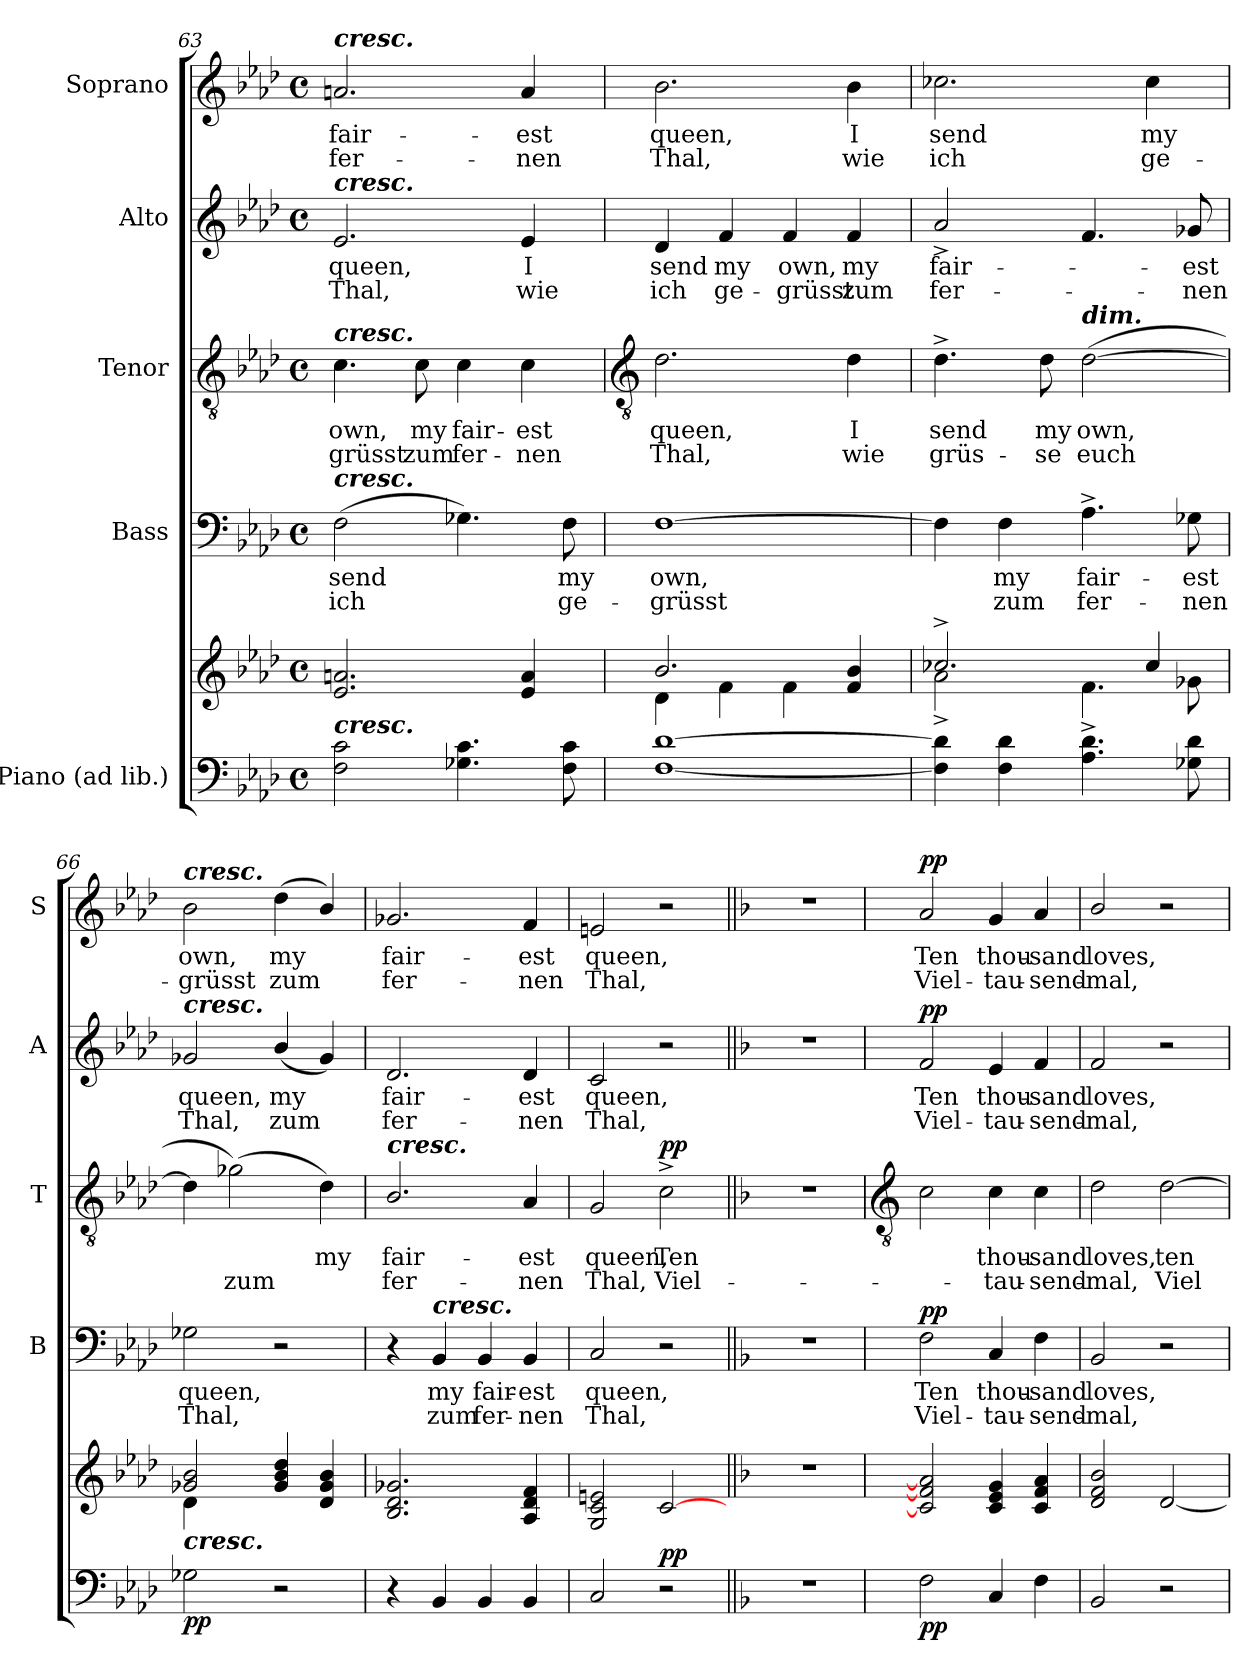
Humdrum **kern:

**kern	**kern	**dynam	**kern	**text	**text	**dynam	**kern	**text	**text	**dynam	**kern	**text	**text	**dynam	**kern	**text	**text	**dynam
*part5	*part5	*part5	*part4	*part4	*part4	*part4	*part3	*part3	*part3	*part3	*part2	*part2	*part2	*part2	*part1	*part1	*part1	*part1
*staff6	*staff5	*staff5/6	*staff4	*staff4	*staff4	*staff4	*staff3	*staff3	*staff3	*staff3	*staff2	*staff2	*staff2	*staff2	*staff1	*staff1	*staff1	*staff1
*I"Piano (ad lib.)	*	*	*I"Bass	*	*	*	*I"Tenor	*	*	*	*I"Alto	*	*	*	*I"Soprano	*	*	*
*	*	*	*I'B	*	*	*	*I'T	*	*	*	*I'A	*	*	*	*I'S	*	*	*
*clefF4	*clefG2	*	*clefF4	*	*	*	*clefGv2	*	*	*	*clefG2	*	*	*	*clefG2	*	*	*
*k[b-e-a-d-]	*k[b-e-a-d-]	*	*k[b-e-a-d-]	*	*	*	*k[b-e-a-d-]	*	*	*	*k[b-e-a-d-]	*	*	*	*k[b-e-a-d-]	*	*	*
*A-:	*A-:	*	*A-:	*	*	*	*A-:	*	*	*	*A-:	*	*	*	*A-:	*	*	*
*M4/4	*M4/4	*	*M4/4	*	*	*	*M4/4	*	*	*	*M4/4	*	*	*	*M4/4	*	*	*
*met(c)	*met(c)	*	*met(c)	*	*	*	*met(c)	*	*	*	*met(c)	*	*	*	*met(c)	*	*	*
=63	=63	=63	=63	=63	=63	=63	=63	=63	=63	=63	=63	=63	=63	=63	=63	=63	=63	=63
*	*^	*	*	*	*	*	*	*	*	*	*	*	*	*	*	*	*	*
!	!	!	!	!	!	!	!	!	!	!	!	!	!	!	!	!LO:TX:a:Bi:t=cresc.	!	!	!
!	!	!	!	!	!	!	!	!	!	!	!	!LO:TX:a:Bi:t=cresc.	!	!	!	!	!	!	!
!	!	!	!	!	!	!	!	!LO:TX:a:Bi:t=cresc.	!	!	!	!	!	!	!	!	!	!	!
!	!	!	!	!LO:TX:a:Bi:t=cresc.	!	!	!	!	!	!	!	!	!	!	!	!	!	!	!
!LO:TX:a:Bi:t=cresc.	!	!	!	!	!	!	!	!	!	!	!	!	!	!	!	!	!	!	!
!	!	!	!	!	!LO:LY:b	!LO:LY:b	!	!	!LO:LY:b	!LO:LY:b	!	!	!LO:LY:b	!LO:LY:b	!	!	!LO:LY:b	!LO:LY:b	!
2F 2c	2.e-/ 2.an/	1ryy	.	(>2F	send	ich	.	4.c	-own,	grüsst	.	2.e-	queen,	Thal,	.	2.an	fair-	-fer-	.
!	!	!	!	!	!	!	!	!	!LO:LY:b	!LO:LY:b	!	!	!	!	!	!	!	!	!
.	.	.	.	.	.	.	.	8c	my	zum	.	.	.	.	.	.	.	.	.
!	!	!	!	!	!	!	!	!	!LO:LY:b	!LO:LY:b	!	!	!	!	!	!	!	!	!
4.G-X 4.c	.	.	.	4.G-X)	.	.	.	4c	fair-	-fer-	.	.	.	.	.	.	.	.	.
!	!	!	!	!	!	!	!	!	!LO:LY:b	!LO:LY:b	!	!	!LO:LY:b	!LO:LY:b	!	!	!LO:LY:b	!LO:LY:b	!
.	4e-/ 4a/	.	.	.	.	.	.	4c	-est	nen	.	4e-	I	wie	.	4a	-est	nen	.
!	!	!	!	!	!LO:LY:b	!LO:LY:b	!	!	!	!	!	!	!	!	!	!	!	!	!
8F 8c	.	.	.	8F	my	ge-	.	.	.	.	.	.	.	.	.	.	.	.	.
!!LO:LB:g=z
=64	=64	=64	=64	=64	=64	=64	=64	=64	=64	=64	=64	=64	=64	=64	=64	=64	=64	=64	=64
*	*	*	*	*	*	*	*	*clefGv2	*	*	*	*	*	*	*	*	*	*	*
!	!	!	!	!	!LO:LY:b	!LO:LY:b	!	!	!LO:LY:b	!LO:LY:b	!	!	!LO:LY:b	!LO:LY:b	!	!	!LO:LY:b	!LO:LY:b	!
[1F [1d-	2.b-/	4d-\	.	[1F	-own,	grüsst	.	2.d-	queen,	Thal,	.	4d-	send	ich	.	2.b-	queen,	Thal,	.
!	!	!	!	!	!	!	!	!	!	!	!	!	!LO:LY:b	!LO:LY:b	!	!	!	!	!
.	.	4f\	.	.	.	.	.	.	.	.	.	4f	my	ge-	.	.	.	.	.
!	!	!	!	!	!	!	!	!	!	!	!	!	!LO:LY:b	!LO:LY:b	!	!	!	!	!
.	.	4f\	.	.	.	.	.	.	.	.	.	4f	-own,	grüsst	.	.	.	.	.
!	!	!	!	!	!	!	!	!	!LO:LY:b	!LO:LY:b	!	!	!LO:LY:b	!LO:LY:b	!	!	!LO:LY:b	!LO:LY:b	!
.	4f/ 4b-/	4ryy	.	.	.	.	.	4d-	I	wie	.	4f	my	zum	.	4b-	I	wie	.
=65	=65	=65	=65	=65	=65	=65	=65	=65	=65	=65	=65	=65	=65	=65	=65	=65	=65	=65	=65
!	!	!	!	!	!	!	!	!	!LO:LY:b	!LO:LY:b	!	!	!LO:LY:b	!LO:LY:b	!	!	!LO:LY:b	!LO:LY:b	!
4F\] 4d-\]	2.cc-X^/	2a-^\	.	4F]	.	.	.	4.d-^	send	grüs-	.	2a-^	fair-	fer-	.	2.cc-X	send	ich	.
!	!	!	!	!	!LO:LY:b	!LO:LY:b	!	!	!	!	!	!	!	!	!	!	!	!	!
4F\ 4d-\	.	.	.	4F	my	zum	.	.	.	.	.	.	.	.	.	.	.	.	.
!	!	!	!	!	!	!	!	!	!LO:LY:b	!LO:LY:b	!	!	!	!	!	!	!	!	!
.	.	.	.	.	.	.	.	8d-	-my	se	.	.	.	.	.	.	.	.	.
!	!	!	!	!	!	!	!	!LO:TX:a:Bi:t=dim.	!	!	!	!	!	!	!	!	!	!	!
!	!	!	!	!	!LO:LY:b	!LO:LY:b	!	!	!LO:LY:b	!LO:LY:b	!	!	!	!	!	!	!	!	!
4.A-^ 4.d-^	.	4.f\	.	4.A-^	fair-	-fer-	.	(>[2d-	own,	euch	.	4.f	.	.	.	.	.	.	.
!	!	!	!	!	!	!	!	!	!	!	!	!	!	!	!	!	!LO:LY:b	!LO:LY:b	!
.	4cc-/	.	.	.	.	.	.	.	.	.	.	.	.	.	.	4cc-	my	ge-	.
!	!	!	!	!	!LO:LY:b	!LO:LY:b	!	!	!	!	!	!	!LO:LY:b	!LO:LY:b	!	!	!	!	!
8G-X 8d-	.	8g-X\	.	8G-X	-est	nen	.	.	.	.	.	8g-X	est	nen	.	.	.	.	.
=66	=66	=66	=66	=66	=66	=66	=66	=66	=66	=66	=66	=66	=66	=66	=66	=66	=66	=66	=66
!	!	!	!	!	!	!	!	!	!	!	!	!	!	!	!	!LO:TX:a:Bi:t=cresc.	!	!	!
!	!	!	!	!	!	!	!	!	!	!	!	!LO:TX:a:Bi:t=cresc.	!	!	!	!	!	!	!
!	!LO:TX:b:Bi:t=cresc.	!	!	!	!	!	!	!	!	!	!	!	!	!	!	!	!	!	!
!	!	!	!LO:DY:b=2	!	!LO:LY:b	!LO:LY:b	!	!	!	!	!	!	!LO:LY:b	!LO:LY:b	!	!	!LO:LY:b	!LO:LY:b	!
!	!	!	!LO:DY:n=1:b	!	!	!	!	!	!	!	!	!	!	!	!	!	!	!	!
2G-X	2g-X/ 2b-/	4d-\	p p	2G-X	queen,	Thal,	.	4d-]	.	.	.	2g-X	queen,	Thal,	.	2b-	-own,	grüsst	.
!	!	!	!	!	!	!	!	!	!	!LO:LY:b	!	!	!	!	!	!	!	!	!
.	.	2.ryy	.	.	.	.	.	(>2g-X)	.	zum	.	.	.	.	.	.	.	.	.
!	!	!	!	!	!	!	!	!	!	!	!	!	!LO:LY:b	!LO:LY:b	!	!	!LO:LY:b	!LO:LY:b	!
2r	4g-/ 4b-/ 4dd-/	.	.	2r	.	.	.	.	.	.	.	(<4b-/	my	zum	.	(<4dd-	my	zum	.
!	!	!	!	!	!	!	!	!	!LO:LY:b	!	!	!	!	!	!	!	!	!	!
.	4d-/ 4g-/ 4b-/	.	.	.	.	.	.	4d-)	my	.	.	4g-)	.	.	.	4b-/)	.	.	.
=67	=67	=67	=67	=67	=67	=67	=67	=67	=67	=67	=67	=67	=67	=67	=67	=67	=67	=67	=67
!	!	!	!	!	!	!	!	!LO:TX:a:Bi:t=cresc.	!	!	!	!	!	!	!	!	!	!	!
!	!	!	!	!	!	!	!	!	!LO:LY:b	!LO:LY:b	!	!	!LO:LY:b	!LO:LY:b	!	!	!LO:LY:b	!LO:LY:b	!
4r	2.B-/ 2.d-/ 2.g-X/	1ryy	.	4r	.	.	.	2.B-/	fair-	-fer-	.	2.d-	fair-	-fer-	.	2.g-X	fair-	-fer-	.
!	!	!	!	!LO:TX:a:Bi:t=cresc.	!	!	!	!	!	!	!	!	!	!	!	!	!	!	!
!	!	!	!	!	!LO:LY:b	!LO:LY:b	!	!	!	!	!	!	!	!	!	!	!	!	!
4BB-	.	.	.	4BB-	my	zum	.	.	.	.	.	.	.	.	.	.	.	.	.
!	!	!	!	!	!LO:LY:b	!LO:LY:b	!	!	!	!	!	!	!	!	!	!	!	!	!
4BB-	.	.	.	4BB-	fair-	-fer-	.	.	.	.	.	.	.	.	.	.	.	.	.
!	!	!	!	!	!LO:LY:b	!LO:LY:b	!	!	!LO:LY:b	!LO:LY:b	!	!	!LO:LY:b	!LO:LY:b	!	!	!LO:LY:b	!LO:LY:b	!
4BB-	4A-/ 4d-/ 4f/	.	.	4BB-	-est	nen	.	4A-	-est	nen	.	4d-	-est	nen	.	4f	-est	nen	.
=68	=68	=68	=68	=68	=68	=68	=68	=68	=68	=68	=68	=68	=68	=68	=68	=68	=68	=68	=68
!	!	!	!	!	!LO:LY:b	!LO:LY:b	!	!	!LO:LY:b	!LO:LY:b	!	!	!LO:LY:b	!LO:LY:b	!	!	!LO:LY:b	!LO:LY:b	!
2C	2G/ 2c/ 2en/	1ryy	.	2C	queen,	Thal,	.	2G	queen,	Thal,	.	2c	queen,	Thal,	.	2en	queen,	Thal,	.
!	!	!	!LO:DY:b	!	!	!	!	!	!LO:LY:b	!LO:LY:b	!LO:DY:b	!	!	!	!	!	!	!	!
2r	[2c/	.	pp	2r	.	.	.	2c^	Ten	Viel-	pp	2r	.	.	.	2r	.	.	.
*	*v	*v	*	*	*	*	*	*	*	*	*	*	*	*	*	*	*	*	*
=69||	=69||	=69||	=69||	=69||	=69||	=69||	=69||	=69||	=69||	=69||	=69||	=69||	=69||	=69||	=69||	=69||	=69||	=69||
*k[b-]	*k[b-]	*	*k[b-]	*	*	*	*k[b-]	*	*	*	*k[b-]	*	*	*	*k[b-]	*	*	*
*F:	*F:	*	*F:	*	*	*	*F:	*	*	*	*F:	*	*	*	*F:	*	*	*
1r	1r	.	1r	.	.	.	1r	.	.	.	1r	.	.	.	1r	.	.	.
!!LO:LB:g=z
=70	=70	=70	=70	=70	=70	=70	=70	=70	=70	=70	=70	=70	=70	=70	=70	=70	=70	=70
*	*	*	*	*	*	*	*clefGv2	*	*	*	*	*	*	*	*	*	*	*
!	!	!LO:DY:b=2	!	!LO:LY:b	!LO:LY:b	!LO:DY:b	!	!	!	!	!	!LO:LY:b	!LO:LY:b	!LO:DY:b	!	!LO:LY:b	!LO:LY:b	!LO:DY:b
2F\	2c] 2f] 2a]	pp	2F	Ten	Viel-	pp	2c	.	.	.	2f	Ten	Viel-	pp	2a	Ten	Viel-	pp
!	!	!	!	!LO:LY:b	!LO:LY:b	!	!	!LO:LY:b	!LO:LY:b	!	!	!LO:LY:b	!LO:LY:b	!	!	!LO:LY:b	!LO:LY:b	!
4C	4c 4e 4g	.	4C	-thou-	-tau-	.	4c	thou-	-tau-	.	4e	-thou-	-tau-	.	4g	-thou-	-tau-	.
!	!	!	!	!LO:LY:b	!LO:LY:b	!	!	!LO:LY:b	!LO:LY:b	!	!	!LO:LY:b	!LO:LY:b	!	!	!LO:LY:b	!LO:LY:b	!
4F	4c 4f 4a	.	4F	-sand	send-	.	4c	-sand	send-	.	4f	-sand	send-	.	4a	-sand	send-	.
=71	=71	=71	=71	=71	=71	=71	=71	=71	=71	=71	=71	=71	=71	=71	=71	=71	=71	=71
!	!	!	!	!LO:LY:b	!LO:LY:b	!	!	!LO:LY:b	!LO:LY:b	!	!	!LO:LY:b	!LO:LY:b	!	!	!LO:LY:b	!LO:LY:b	!
2BB-	2d/ 2f/ 2b-/	.	2BB-	-loves,	mal,	.	2d	-loves,	mal,	.	2f	-loves,	mal,	.	2b-/	-loves,	mal,	.
!	!	!	!	!	!	!	!	!LO:LY:b	!LO:LY:b	!	!	!	!	!	!	!	!	!
2r	[2d	.	2r	.	.	.	[2d	ten	Viel-	.	2r	.	.	.	2r	.	.	.
=	=	=	=	=	=	=	=	=	=	=	=	=	=	=	=	=	=	=
*-	*-	*-	*-	*-	*-	*-	*-	*-	*-	*-	*-	*-	*-	*-	*-	*-	*-	*-
